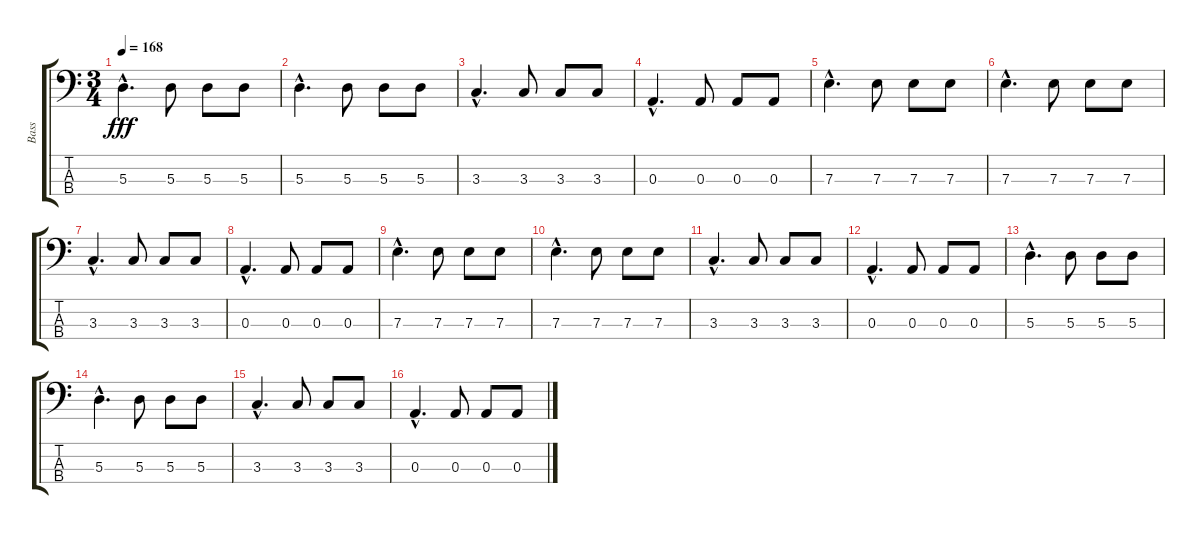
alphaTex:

\track ("Bass" "Bass") {instrument electricbassfinger}
\staff {score tabs}
\tuning (G2 D2 A1 E1) {hide}
\ts (3 4)
\tempo 168
\clef f4
\ks c
5.3{hac}.4{d dy fff} 5.3.8 5.3.8 5.3.8 |
5.3{hac}.4{d} 5.3.8 5.3.8 5.3.8 |
3.3{hac}.4{d} 3.3.8 3.3.8 3.3.8 |
0.3{hac}.4{d} 0.3.8 0.3.8 0.3.8 |
7.3{hac}.4{d} 7.3.8 7.3.8 7.3.8 |
7.3{hac}.4{d} 7.3.8 7.3.8 7.3.8 |
3.3{hac}.4{d} 3.3.8 3.3.8 3.3.8 |
0.3{hac}.4{d} 0.3.8 0.3.8 0.3.8 |
7.3{hac}.4{d} 7.3.8 7.3.8 7.3.8 |
7.3{hac}.4{d} 7.3.8 7.3.8 7.3.8 |
3.3{hac}.4{d} 3.3.8 3.3.8 3.3.8 |
0.3{hac}.4{d} 0.3.8 0.3.8 0.3.8 |
5.3{hac}.4{d} 5.3.8 5.3.8 5.3.8 |
5.3{hac}.4{d} 5.3.8 5.3.8 5.3.8 |
3.3{hac}.4{d} 3.3.8 3.3.8 3.3.8 |
0.3{hac}.4{d} 0.3.8 0.3.8 0.3.8
